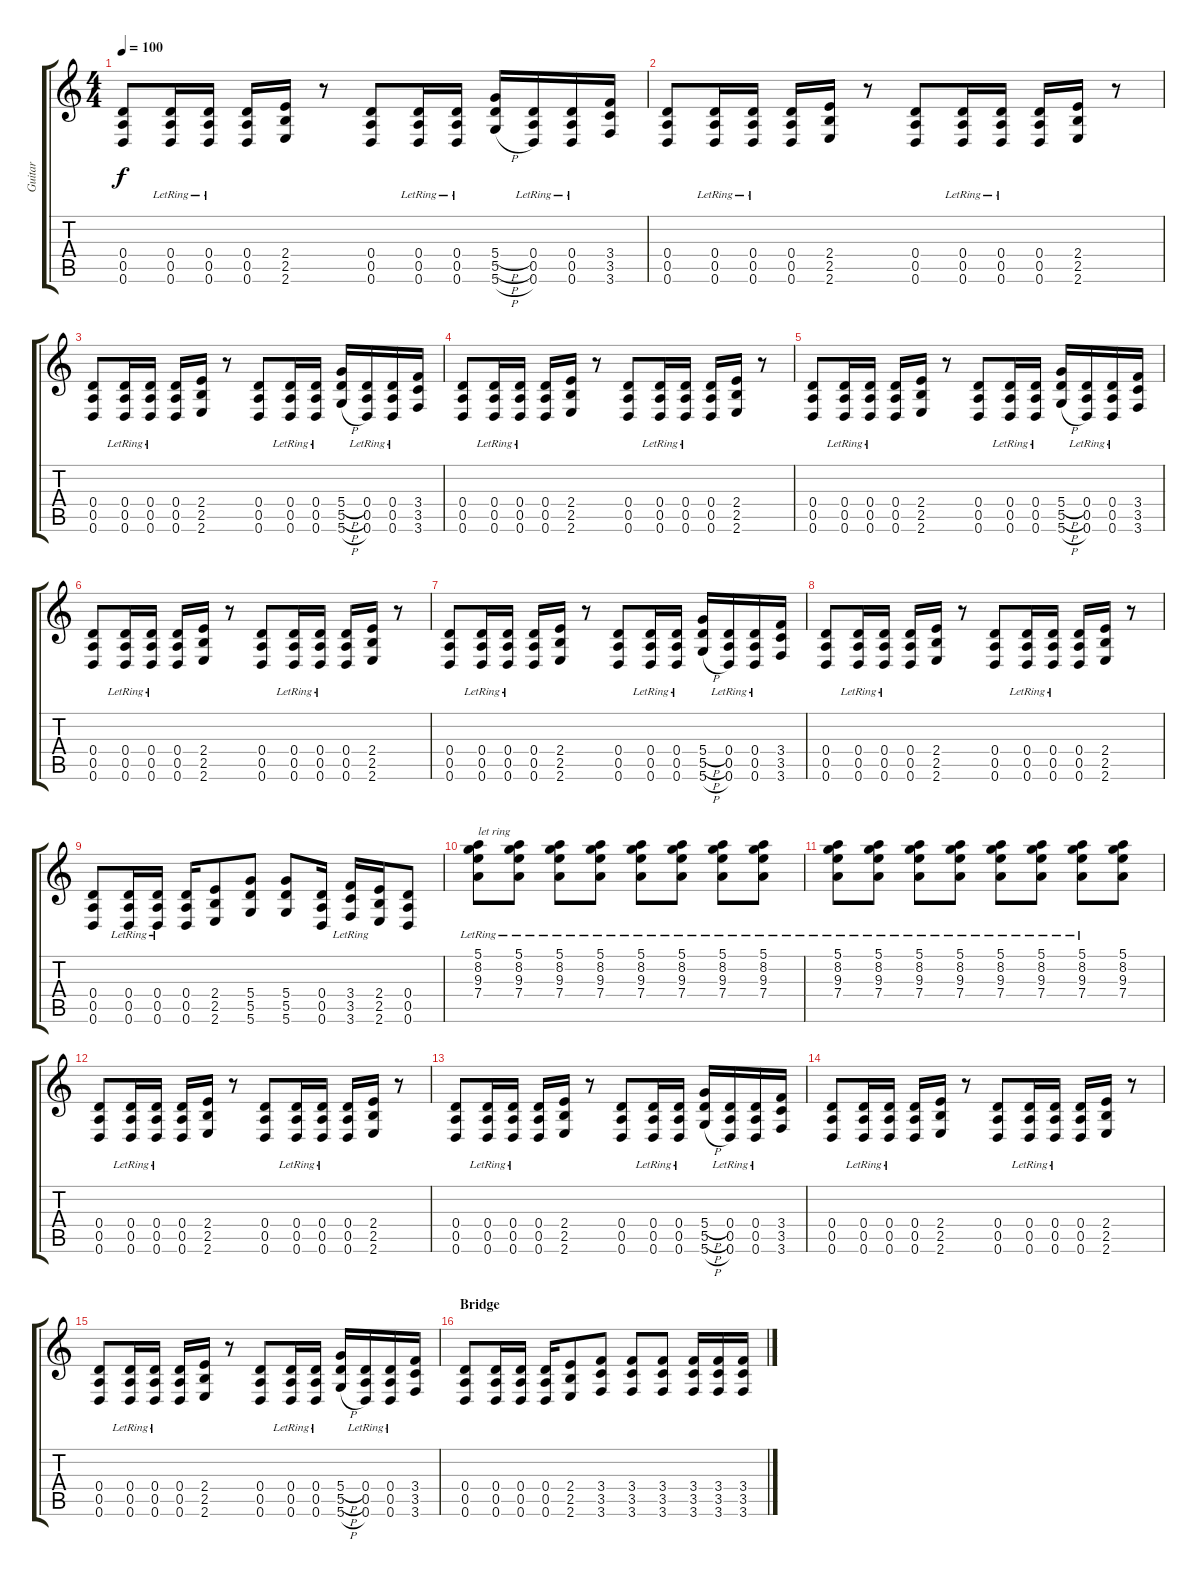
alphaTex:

\track ("Guitar" "Guitar") {instrument overdrivenguitar}
\staff {score tabs}
\tuning (E4 B3 G3 D3 A2 D2) {hide}
\ts (4 4)
\tempo 100
\clef g2
\ks c
(0.4 0.5 0.6).8{dy f} (0.4{lr} 0.5{lr} 0.6{lr}).16 (0.4{lr} 0.5{lr} 0.6{lr}).16 (0.4 0.5 0.6).16 (2.4 2.5 2.6).16 r.8 (0.4 0.5 0.6).8 (0.4{lr} 0.5{lr} 0.6{lr}).16 (0.4{lr} 0.5{lr} 0.6{lr}).16 (5.4{h} 5.5{h} 5.6{h}).16 (0.4{lr} 0.5{lr} 0.6{lr}).16 (0.4{lr} 0.5{lr} 0.6{lr}).16 (3.4 3.5 3.6).16 |
(0.4 0.5 0.6).8 (0.4{lr} 0.5{lr} 0.6{lr}).16 (0.4{lr} 0.5{lr} 0.6{lr}).16 (0.4 0.5 0.6).16 (2.4 2.5 2.6).16 r.8 (0.4 0.5 0.6).8 (0.4{lr} 0.5{lr} 0.6{lr}).16 (0.4{lr} 0.5{lr} 0.6{lr}).16 (0.4 0.5 0.6).16 (2.4 2.5 2.6).16 r.8 |
(0.4 0.5 0.6).8 (0.4{lr} 0.5{lr} 0.6{lr}).16 (0.4{lr} 0.5{lr} 0.6{lr}).16 (0.4 0.5 0.6).16 (2.4 2.5 2.6).16 r.8 (0.4 0.5 0.6).8 (0.4{lr} 0.5{lr} 0.6{lr}).16 (0.4{lr} 0.5{lr} 0.6{lr}).16 (5.4{h} 5.5{h} 5.6{h}).16 (0.4{lr} 0.5{lr} 0.6{lr}).16 (0.4{lr} 0.5{lr} 0.6{lr}).16 (3.4 3.5 3.6).16 |
(0.4 0.5 0.6).8 (0.4{lr} 0.5{lr} 0.6{lr}).16 (0.4{lr} 0.5{lr} 0.6{lr}).16 (0.4 0.5 0.6).16 (2.4 2.5 2.6).16 r.8 (0.4 0.5 0.6).8 (0.4{lr} 0.5{lr} 0.6{lr}).16 (0.4{lr} 0.5{lr} 0.6{lr}).16 (0.4 0.5 0.6).16 (2.4 2.5 2.6).16 r.8 |
(0.4 0.5 0.6).8 (0.4{lr} 0.5{lr} 0.6{lr}).16 (0.4{lr} 0.5{lr} 0.6{lr}).16 (0.4 0.5 0.6).16 (2.4 2.5 2.6).16 r.8 (0.4 0.5 0.6).8 (0.4{lr} 0.5{lr} 0.6{lr}).16 (0.4{lr} 0.5{lr} 0.6{lr}).16 (5.4{h} 5.5{h} 5.6{h}).16 (0.4{lr} 0.5{lr} 0.6{lr}).16 (0.4{lr} 0.5{lr} 0.6{lr}).16 (3.4 3.5 3.6).16 |
(0.4 0.5 0.6).8 (0.4{lr} 0.5{lr} 0.6{lr}).16 (0.4{lr} 0.5{lr} 0.6{lr}).16 (0.4 0.5 0.6).16 (2.4 2.5 2.6).16 r.8 (0.4 0.5 0.6).8 (0.4{lr} 0.5{lr} 0.6{lr}).16 (0.4{lr} 0.5{lr} 0.6{lr}).16 (0.4 0.5 0.6).16 (2.4 2.5 2.6).16 r.8 |
(0.4 0.5 0.6).8 (0.4{lr} 0.5{lr} 0.6{lr}).16 (0.4{lr} 0.5{lr} 0.6{lr}).16 (0.4 0.5 0.6).16 (2.4 2.5 2.6).16 r.8 (0.4 0.5 0.6).8 (0.4{lr} 0.5{lr} 0.6{lr}).16 (0.4{lr} 0.5{lr} 0.6{lr}).16 (5.4{h} 5.5{h} 5.6{h}).16 (0.4{lr} 0.5{lr} 0.6{lr}).16 (0.4{lr} 0.5{lr} 0.6{lr}).16 (3.4 3.5 3.6).16 |
(0.4 0.5 0.6).8 (0.4{lr} 0.5{lr} 0.6{lr}).16 (0.4{lr} 0.5{lr} 0.6{lr}).16 (0.4 0.5 0.6).16 (2.4 2.5 2.6).16 r.8 (0.4 0.5 0.6).8 (0.4{lr} 0.5{lr} 0.6{lr}).16 (0.4{lr} 0.5{lr} 0.6{lr}).16 (0.4 0.5 0.6).16 (2.4 2.5 2.6).16 r.8 |
(0.4 0.5 0.6).8 (0.4{lr} 0.5{lr} 0.6{lr}).16 (0.4{lr} 0.5{lr} 0.6{lr}).16 (0.4 0.5 0.6).16 (2.4 2.5 2.6).8 (5.4 5.5 5.6).8 (5.4 5.5 5.6).8 (0.4 0.5 0.6).16 (3.4{lr} 3.5{lr} 3.6{lr}).16 (2.4 2.5 2.6).16 (0.4 0.5 0.6).8 |
(5.1{lr} 8.2{lr} 9.3{lr} 7.4{lr}).8{txt "let ring" volume 8} (5.1{lr} 8.2{lr} 9.3{lr} 7.4{lr}).8 (5.1{lr} 8.2{lr} 9.3{lr} 7.4{lr}).8 (5.1{lr} 8.2{lr} 9.3{lr} 7.4{lr}).8 (5.1{lr} 8.2{lr} 9.3{lr} 7.4{lr}).8 (5.1{lr} 8.2{lr} 9.3{lr} 7.4{lr}).8 (5.1{lr} 8.2{lr} 9.3{lr} 7.4{lr}).8 (5.1{lr} 8.2{lr} 9.3{lr} 7.4{lr}).8 |
(5.1{lr} 8.2{lr} 9.3{lr} 7.4{lr}).8 (5.1{lr} 8.2{lr} 9.3{lr} 7.4{lr}).8 (5.1{lr} 8.2{lr} 9.3{lr} 7.4{lr}).8 (5.1{lr} 8.2{lr} 9.3{lr} 7.4{lr}).8 (5.1{lr} 8.2{lr} 9.3{lr} 7.4{lr}).8 (5.1{lr} 8.2{lr} 9.3{lr} 7.4{lr}).8 (5.1{lr} 8.2{lr} 9.3{lr} 7.4{lr}).8 (5.1 8.2 9.3 7.4).8 |
(0.4 0.5 0.6).8{volume 13} (0.4{lr} 0.5{lr} 0.6{lr}).16 (0.4{lr} 0.5{lr} 0.6{lr}).16 (0.4 0.5 0.6).16 (2.4 2.5 2.6).16 r.8 (0.4 0.5 0.6).8 (0.4{lr} 0.5{lr} 0.6{lr}).16 (0.4{lr} 0.5{lr} 0.6{lr}).16 (0.4 0.5 0.6).16 (2.4 2.5 2.6).16 r.8 |
(0.4 0.5 0.6).8 (0.4{lr} 0.5{lr} 0.6{lr}).16 (0.4{lr} 0.5{lr} 0.6{lr}).16 (0.4 0.5 0.6).16 (2.4 2.5 2.6).16 r.8 (0.4 0.5 0.6).8 (0.4{lr} 0.5{lr} 0.6{lr}).16 (0.4{lr} 0.5{lr} 0.6{lr}).16 (5.4{h} 5.5{h} 5.6{h}).16 (0.4{lr} 0.5{lr} 0.6{lr}).16 (0.4{lr} 0.5{lr} 0.6{lr}).16 (3.4 3.5 3.6).16 |
(0.4 0.5 0.6).8 (0.4{lr} 0.5{lr} 0.6{lr}).16 (0.4{lr} 0.5{lr} 0.6{lr}).16 (0.4 0.5 0.6).16 (2.4 2.5 2.6).16 r.8 (0.4 0.5 0.6).8 (0.4{lr} 0.5{lr} 0.6{lr}).16 (0.4{lr} 0.5{lr} 0.6{lr}).16 (0.4 0.5 0.6).16 (2.4 2.5 2.6).16 r.8 |
(0.4 0.5 0.6).8 (0.4{lr} 0.5{lr} 0.6{lr}).16 (0.4{lr} 0.5{lr} 0.6{lr}).16 (0.4 0.5 0.6).16 (2.4 2.5 2.6).16 r.8 (0.4 0.5 0.6).8 (0.4{lr} 0.5{lr} 0.6{lr}).16 (0.4{lr} 0.5{lr} 0.6{lr}).16 (5.4{h} 5.5{h} 5.6{h}).16 (0.4{lr} 0.5{lr} 0.6{lr}).16 (0.4{lr} 0.5{lr} 0.6{lr}).16 (3.4 3.5 3.6).16 |
\section ("" "Bridge")
(0.4 0.5 0.6).8 (0.4 0.5 0.6).16 (0.4 0.5 0.6).16 (0.4 0.5 0.6).16 (2.4 2.5 2.6).8 (3.4 3.5 3.6).8 (3.4 3.5 3.6).8 (3.4 3.5 3.6).8 (3.4 3.5 3.6).16 (3.4 3.5 3.6).16 (3.4 3.5 3.6).16
